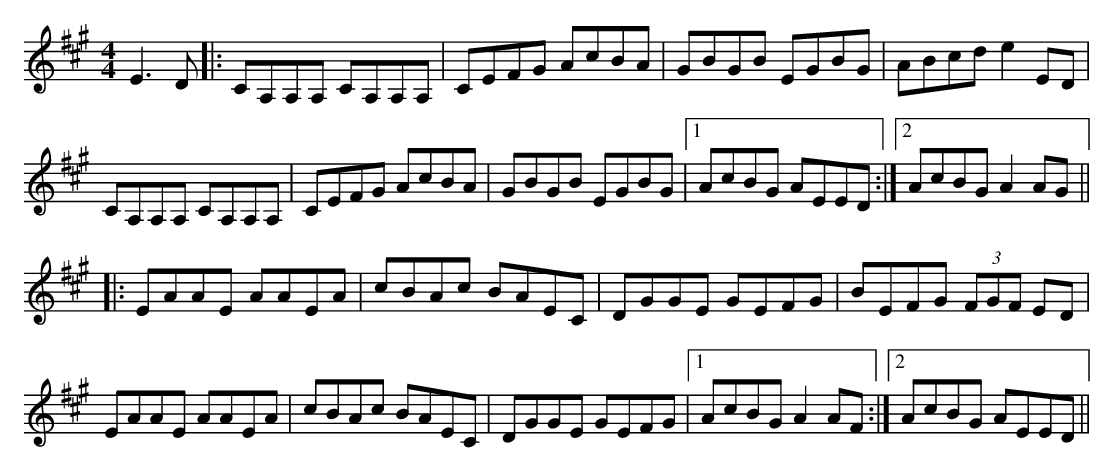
X:1
M:4/4
K:A
E3D|:CA,A,A, CA,A,A,|CEFG AcBA|GBGB EGBG|ABcd e2ED|
CA,A,A, CA,A,A,|CEFG AcBA|GBGB EGBG|1 AcBG AEED:|2 AcBG A2AG||
|:EAAE AAEA|cBAc BAEC|DGGE GEFG|BEFG (3FGF ED|
EAAE AAEA|cBAc BAEC|DGGE GEFG|1 AcBG A2AF:|2 AcBG AEED||
